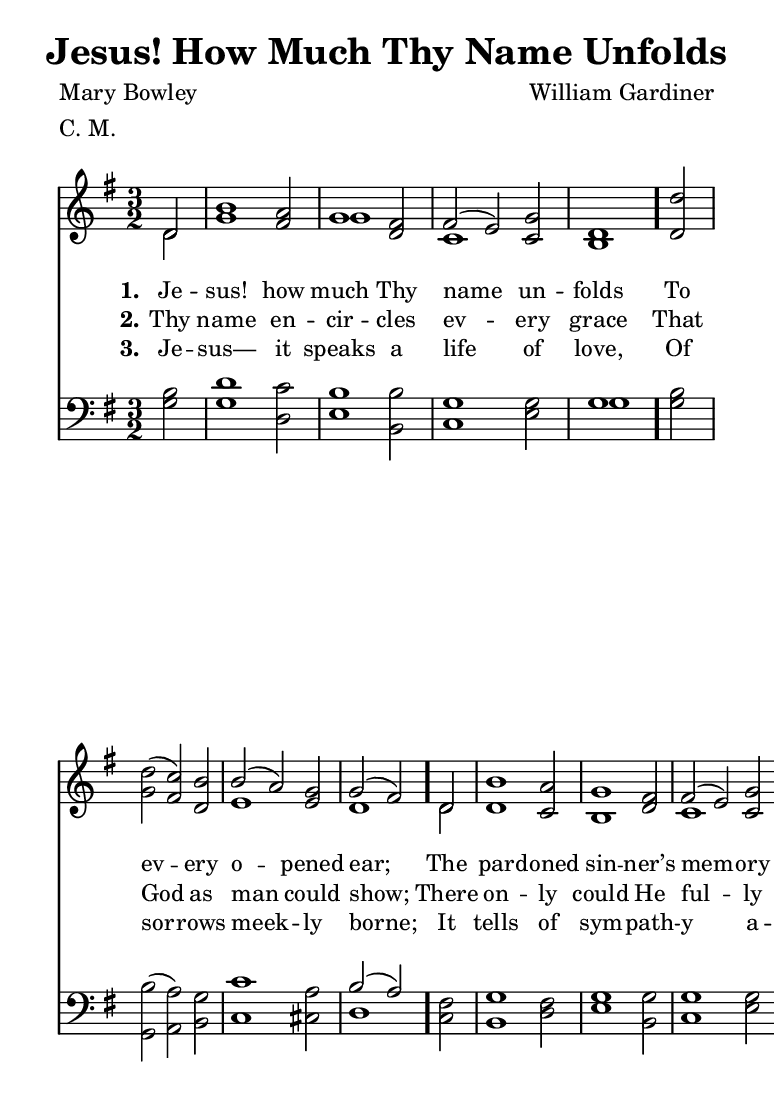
\include "common/global.ily"
\paper {
  \include "common/paper.ily"
  system-count = 2
system-system-spacing.padding = 11
ragged-last-bottom = ##t

}

\header{
  hymnnumber = "165"
  title = "Jesus! How Much Thy Name Unfolds"
  tunename = "Belmont" % see https://hymnary.org/tune/belmont_gardiner
  meter = "C. M."
  poet = "Mary Bowley" % see https://hymnary.org/text/jesus_how_much_thy_name_unfolds
  composer = "William Gardiner" % see https://hymnary.org/tune/belmont_gardiner
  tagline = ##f
}

global = {
  \include "common/overrides.ily"
  \override Staff.TimeSignature.style = #'numbered
  \time 3/2
  \override Score.MetronomeMark.transparent = ##t % hide all fermata changes too
  \tempo 2=90
  \key g \major
  \partial 2
  \autoBeamOff
}

notesSoprano = {
\global
\relative c' {

  d2 | b'1 a2 | g1 fis2 | fis( e) g | d1
  d'2 | d( c) b | b( a) g | g( fis)
  d2 | b'1 a2 | g1 fis2 | fis( e) g | d1
  d'2 | d( c) a | g( b) a | g1

  \bar "|."

}
}

notesAlto = {
\global
\relative e' {

  d2 | g1 fis2 | g1 d2 | c1 c2 | b1
  d2 | g( fis) d | e1 e2 | d1
  d2 | d1 c2 b1 d2 | c1 c2 | d1
  f2 | e1 e2 | d( g) fis | g1

}
}

notesTenor = {
\global
\relative a {

  b2 | d1 c2 b1 b2 | g1 g2 | g1
  b2 | b( a) g | c1 a2 | b( a)
  fis2 | g1 fis2 g1 g2 | g1 g2 | b1
  g2 | g1 c2 | b( d) c | b1

}
}

notesBass = {
\global
\relative f {

  g2 | g1 d2 | e1 b2 | c1 e2 | g1
  g2 | g,( a) b | c1 cis2 | d1
  c2 | b1 d2 | e1 b2 | c1 e2 | g1
  b,2 | c1 c2 | d1 d2 | g1

}
}

wordsA = \lyricmode {
\set stanza = "1."

Je -- sus! how much Thy name un -- folds \bar "."
To ev -- ery o -- pened ear; \bar "."
The par -- doned sin -- ner’s mem -- ory holds \bar "."
None oth -- er half so dear. \bar "."

}

wordsB = \lyricmode {
\set stanza = "2."

Thy name en -- cir -- cles ev -- ery grace
That God as man could show;
There on -- ly could He ful -- ly trace
A life di -- vine be -- low.

}

wordsC = \lyricmode {
\set stanza = "3."

Je -- sus— it speaks a life of love,
Of sor -- rows meek -- ly borne;
It tells of sym -- path -- y a -- bove,
What -- ev -- er makes us mourn.

}

wordsD = \markuplist {

\line { Jesus—the One who knew no sin, }
\line { { \hspace #2 } Made sin to make us just; }
\line { Thou gav’st Thyself our love to win—}
\line { { \hspace #2 } Our full confiding trust. }

}

wordsE = \markuplist {

\line { The mention of Thy name shall bow }
\line { { \hspace #2 } Our hearts to worship Thee; }
\line { The chiefest of ten thousand Thou, }
\line { { \hspace #2 } Whose love has set us free. }

}

\score {
  \context ChoirStaff <<
    \context Staff = upper <<
      \set Staff.autoBeaming = ##f
      \set ChoirStaff.systemStartDelimiter = #'SystemStartBar
      \set ChoirStaff.printPartCombineTexts = ##f
      \partcombine #'(2 . 11) \notesSoprano \notesAlto
      \context NullVoice = sopranos { \voiceOne << \notesSoprano >> }
      \context Lyrics = one   \lyricsto sopranos \wordsA
      \context Lyrics = two   \lyricsto sopranos \wordsB
      \context Lyrics = three \lyricsto sopranos \wordsC
    >>
    \context Staff = men <<
      \set Staff.autoBeaming = ##f
      \clef bass
      \set ChoirStaff.printPartCombineTexts = ##f
      \partcombine #'(2 . 11) \notesTenor \notesBass
    >>
  >>
  \layout {
    \include "common/layout.ily"
  }
  #(cond ((ly:get-option 'eog-midi-permitted) #{ \midi{
    \include "common/midi.ily"
  } #}))
}

\markup { \column {
  \fontsize #0.3 \fill-line { \vcenter \column {
    \vspace #2 % take up extra vspace to compensate large break after previous hymn
    \line{ \bold 4 \column { \wordsD } } \combine \null \vspace #0.4
    \line{ \bold 5 \column { \wordsE } }
    \vspace #2 % take up extra vspace to compensate large break after previous hymn
  } }
  \fill-line { \line { Alternate tune: No. 198. } }
} }

\version "2.19.49"  % necessary for upgrading to future LilyPond versions.

% vi:set et ts=2 sw=2 ai nocindent syntax=lilypond:
